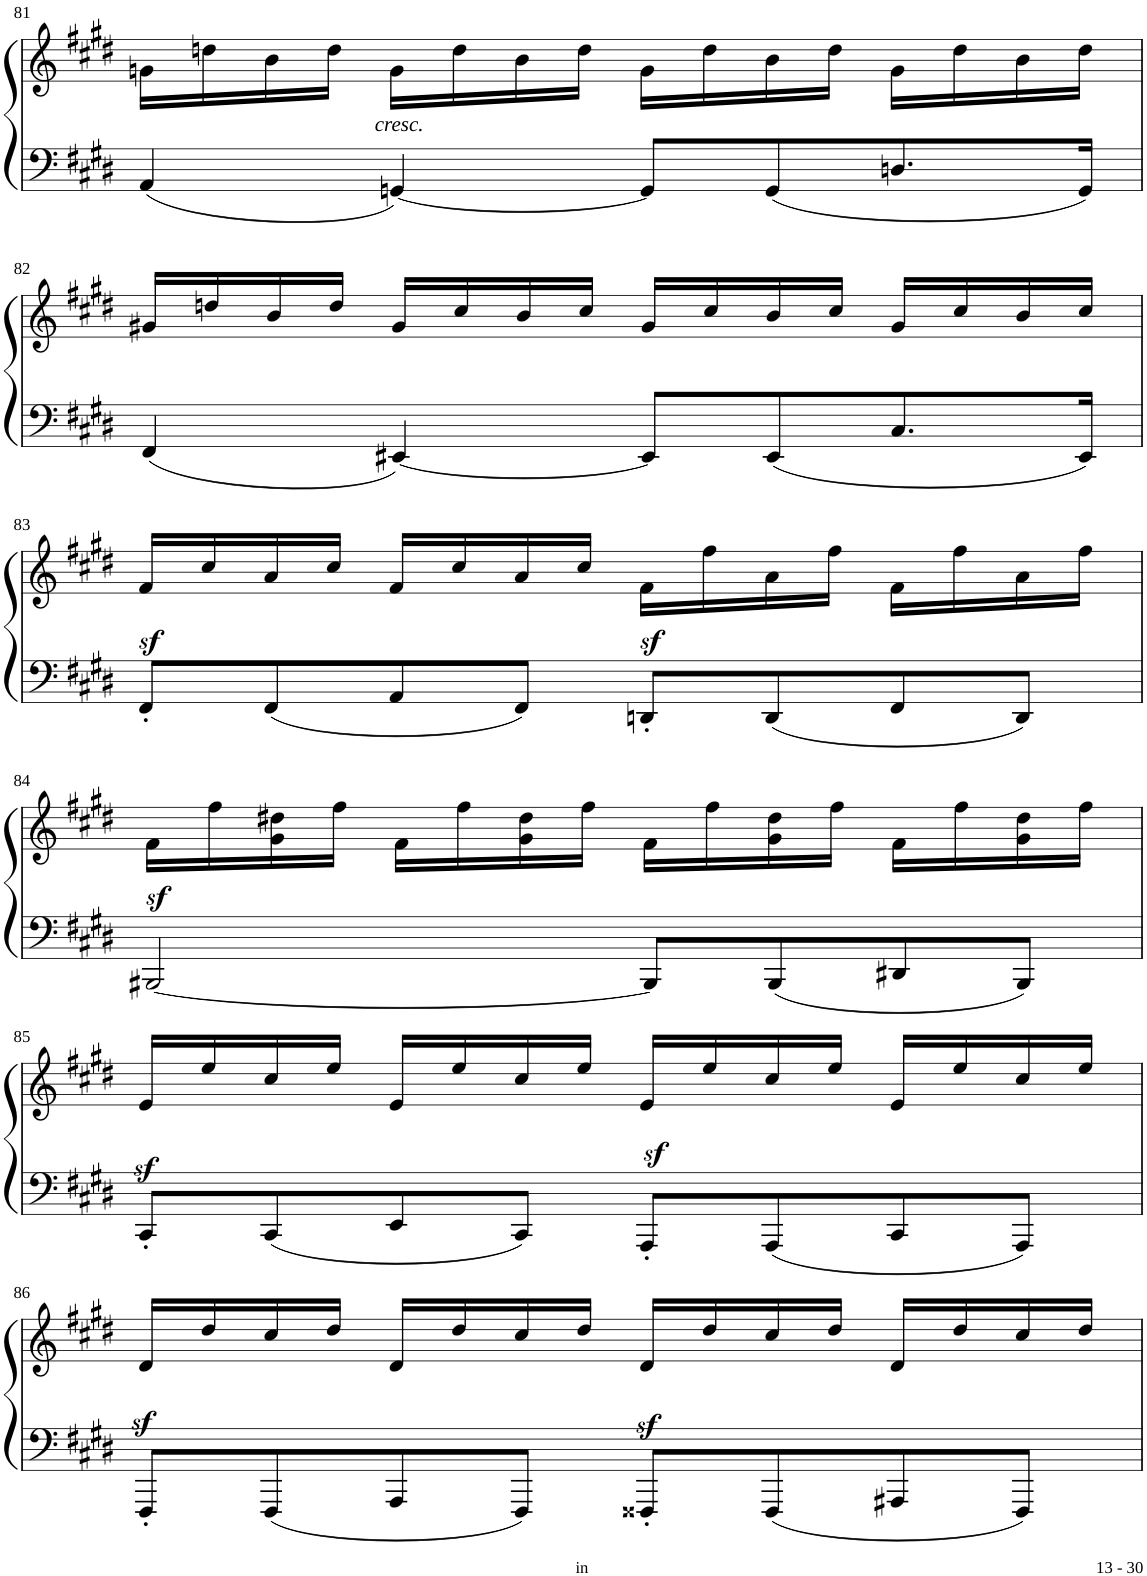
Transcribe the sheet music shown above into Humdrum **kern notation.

**kern	**kern	**dynam
*part1	*part1	*part1
*staff2	*staff1	*staff1/2
*I"Piano	*	*
*I'Pno	*	*
!!LO:PB:g=z
*clefF4	*clefG2	*
*k[f#c#g#d#]	*k[f#c#g#d#]	*
*M4/4	*M4/4	*
*met(c)	*met(c)	*
=81	=81	=81
4AA/	16gn\LL	.
.	16ddn\	.
.	16b\	.
.	16dd\JJ	.
!	!	!LO:DY:a=2
[4GGn/	16g\LL	other-dynamics
.	16dd\	.
.	16b\	.
.	16dd\JJ	.
8GG/L]	16g\LL	.
.	16dd\	.
8GG/	16b\	.
.	16dd\JJ	.
8.Dn/	16g\LL	.
.	16dd\	.
.	16b\	.
16GG/Jk	16dd\JJ	.
!!LO:LB:g=z
=82	=82	=82
4FF#/	16g#X/LL	.
.	16ddn/	.
.	16b/	.
.	16dd/JJ	.
[4EE#X/	16g#/LL	.
.	16cc#/	.
.	16b/	.
.	16cc#/JJ	.
8EE#/L]	16g#/LL	.
.	16cc#/	.
8EE#/	16b/	.
.	16cc#/JJ	.
8.C#/	16g#/LL	.
.	16cc#/	.
.	16b/	.
16EE#/Jk	16cc#/JJ	.
!!LO:LB:g=z
=83	=83	=83
8FF#z>'/L	16f#/LL	.
.	16cc#/	.
8FF#/	16a/	.
.	16cc#/JJ	.
8AA/	16f#/LL	.
.	16cc#/	.
8FF#/J	16a/	.
.	16cc#/JJ	.
8DDnz>'/L	16f#\LL	.
.	16ff#\	.
8DD/	16a\	.
.	16ff#\JJ	.
8FF#/	16f#\LL	.
.	16ff#\	.
8DD/J	16a\	.
.	16ff#\JJ	.
!!LO:LB:g=z
=84	=84	=84
[2BBB#Xz>/	16f#\LL	.
.	16ff#\	.
.	16g#\ 16dd#X\	.
.	16ff#\JJ	.
.	16f#\LL	.
.	16ff#\	.
.	16g#\ 16dd#\	.
.	16ff#\JJ	.
8BBB#/L]	16f#\LL	.
.	16ff#\	.
8BBB#/	16g#\ 16dd#\	.
.	16ff#\JJ	.
8DD#X/	16f#\LL	.
.	16ff#\	.
8BBB#/J	16g#\ 16dd#\	.
.	16ff#\JJ	.
!!LO:LB:g=z
=85	=85	=85
8CC#z>'/L	16e/LL	.
.	16ee/	.
8CC#/	16cc#/	.
.	16ee/JJ	.
8EE/	16e/LL	.
.	16ee/	.
8CC#/J	16cc#/	.
.	16ee/JJ	.
8AAAz>'/L	16e/LL	.
.	16ee/	.
8AAA/	16cc#/	.
.	16ee/JJ	.
8CC#/	16e/LL	.
.	16ee/	.
8AAA/J	16cc#/	.
.	16ee/JJ	.
!!LO:LB:g=z
=86	=86	=86
8FFF#z>'/L	16d#/LL	.
.	16dd#/	.
8FFF#/	16cc#/	.
.	16dd#/JJ	.
8AAA/	16d#/LL	.
.	16dd#/	.
8FFF#/J	16cc#/	.
.	16dd#/JJ	.
8FFF##Xz>'/L	16d#/LL	.
.	16dd#/	.
8FFF##/	16cc#/	.
.	16dd#/JJ	.
8AAA#X/	16d#/LL	.
.	16dd#/	.
8FFF##/J	16cc#/	.
.	16dd#/JJ	.
=	=	=
*-	*-	*-
